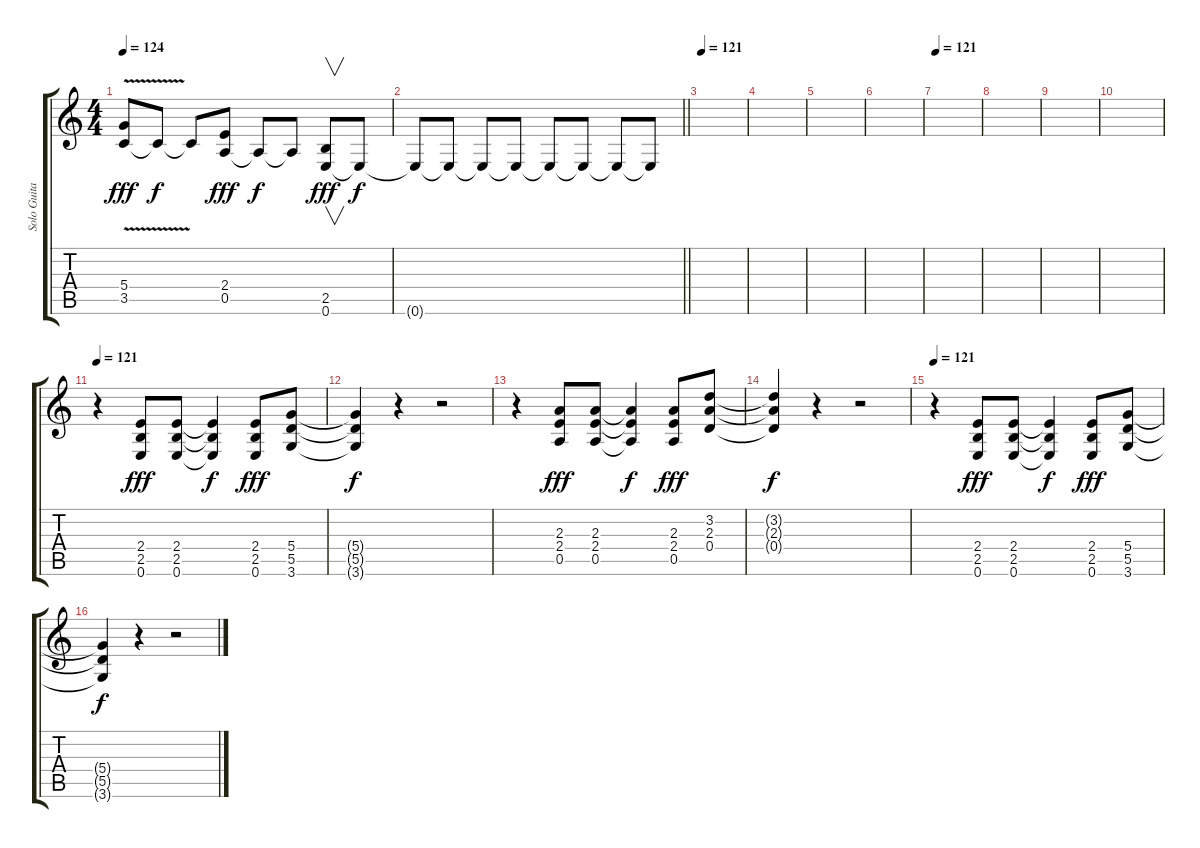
\track ("Solo Guitar" "Solo Guita") {instrument acousticguitarsteel}
\staff {score tabs}
\tuning (E4 B3 G3 D3 A2 E2) {hide}
\ts (4 4)
\tempo 124
\clef g2
\ks c
(5.4 3.5{v}).8{dy fff} 3.5{t}.8{dy f} 3.5{t}.8 (2.4 0.5).8{dy fff} 0.5{t}.8{dy f} 0.5{t}.8 (2.5 0.6).8{v dy fff} 0.6{t}.8{dy f} |
\barLineRight lightlight
0.6{t}.8 0.6{t}.8 0.6{t}.8 0.6{t}.8 0.6{t}.8 0.6{t}.8 0.6{t}.8 0.6{t}.8 |
\tempo 121
|
|
|
|
\tempo 121
|
|
|
|
\tempo 121
r.4 (2.4 2.5 0.6).8{dy fff} (2.4 2.5 0.6).8 (2.4{t} 2.5{t} 0.6{t}).4{dy f} (2.4 2.5 0.6).8{dy fff} (5.4 5.5 3.6).8 |
(5.4{t} 5.5{t} 3.6{t}).4{dy f} r.4 r.2 |
r.4 (2.3 2.4 0.5).8{dy fff} (2.3 2.4 0.5).8 (2.3{t} 2.4{t} 0.5{t}).4{dy f} (2.3 2.4 0.5).8{dy fff} (3.2 2.3 0.4).8 |
(3.2{t} 2.3{t} 0.4{t}).4{dy f} r.4 r.2 |
\tempo 121
r.4 (2.4 2.5 0.6).8{dy fff} (2.4 2.5 0.6).8 (2.4{t} 2.5{t} 0.6{t}).4{dy f} (2.4 2.5 0.6).8{dy fff} (5.4 5.5 3.6).8 |
(5.4{t} 5.5{t} 3.6{t}).4{dy f} r.4 r.2
